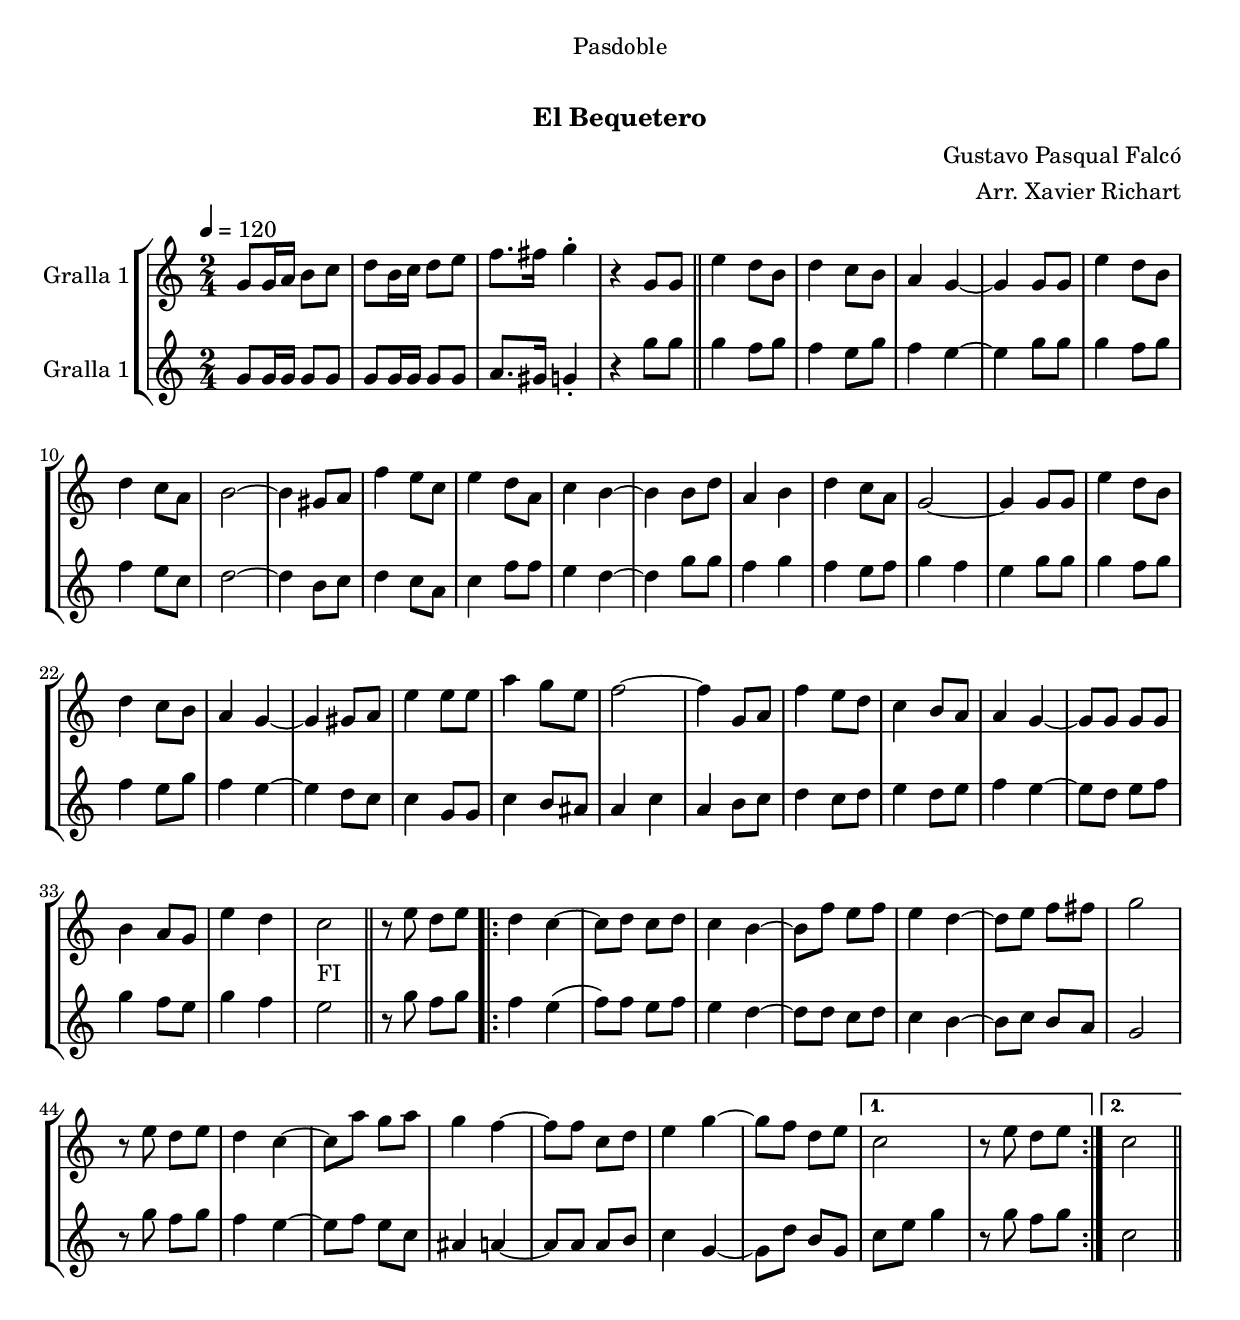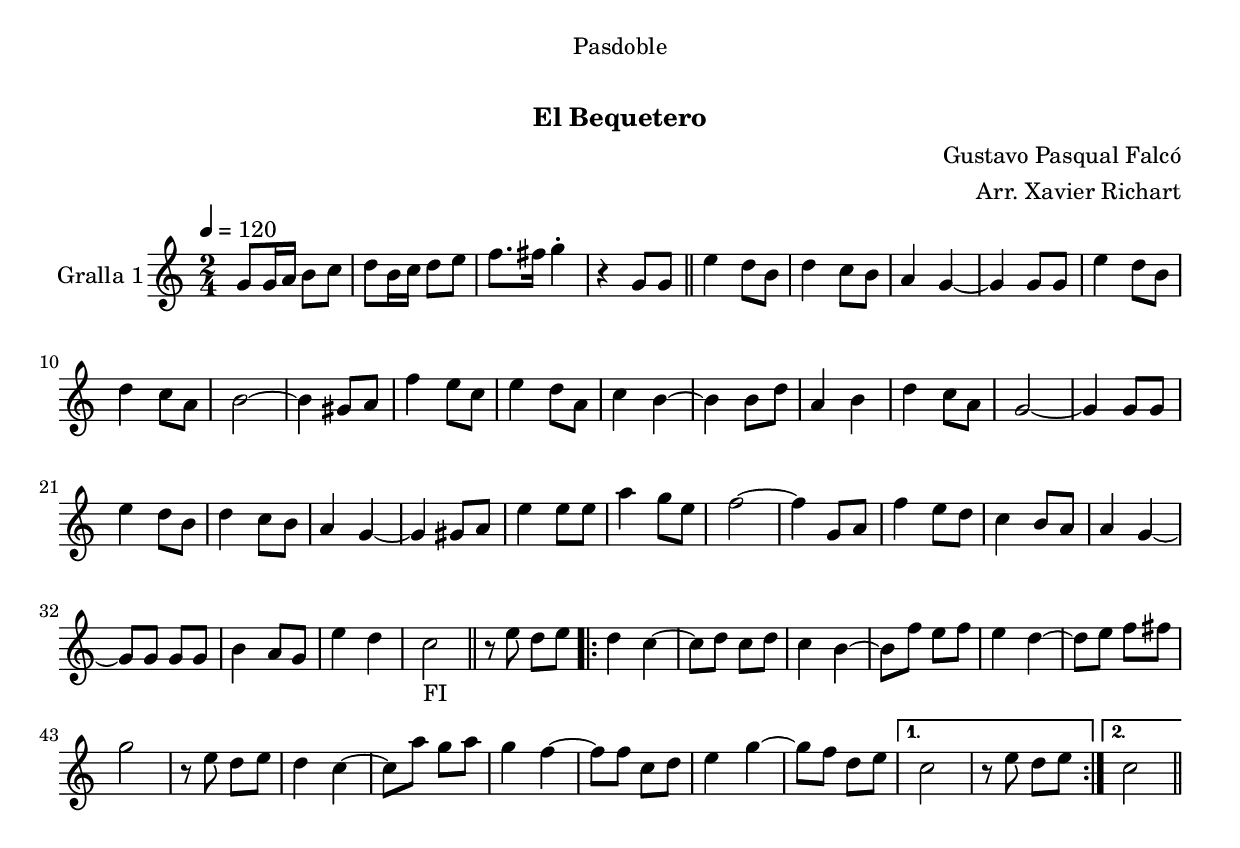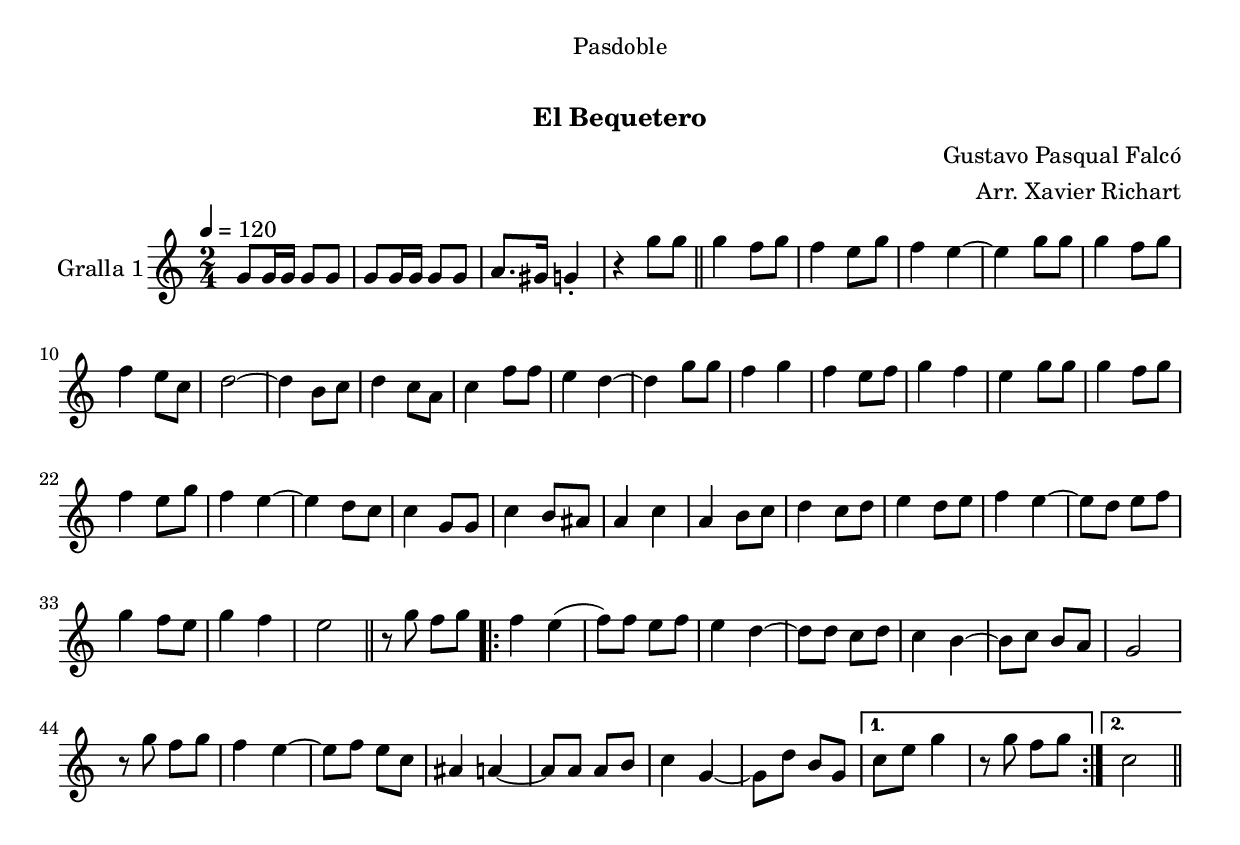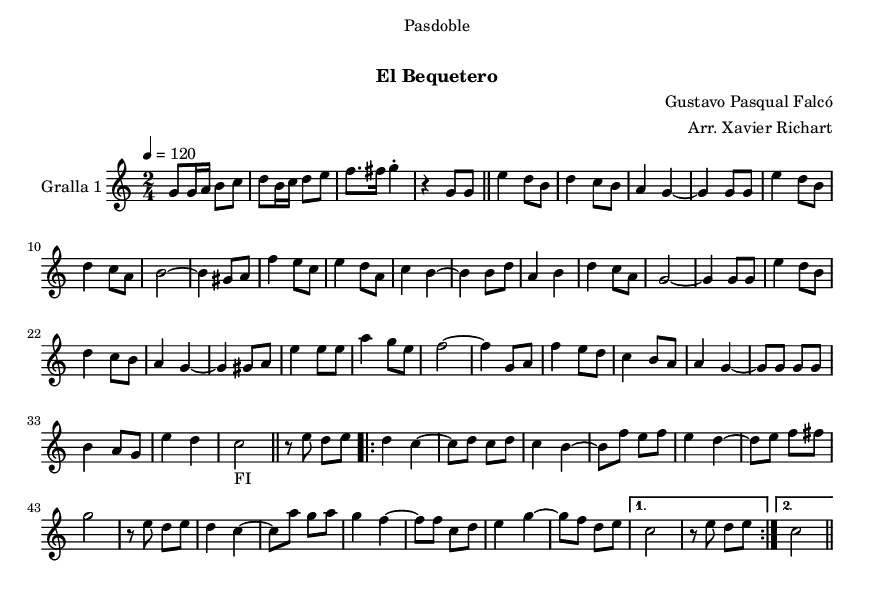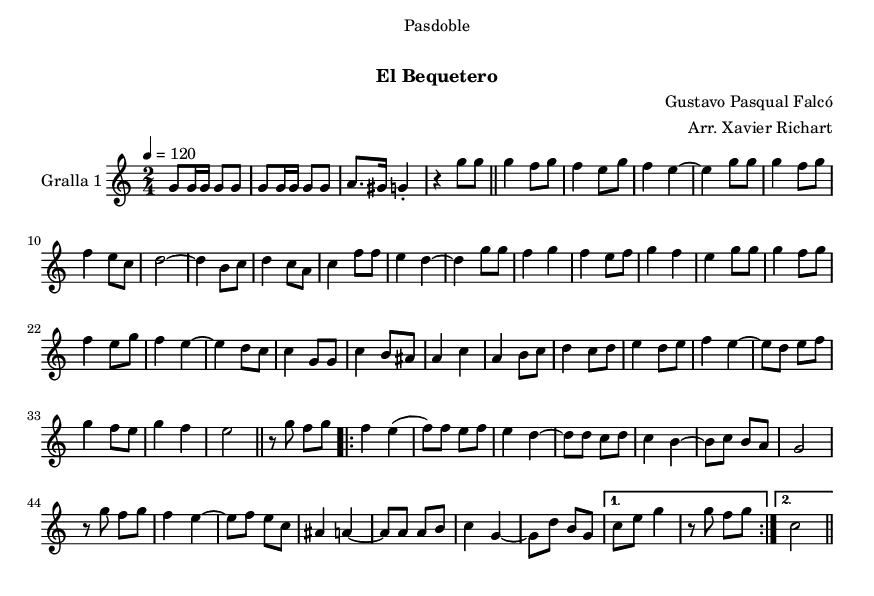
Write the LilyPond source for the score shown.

\version "2.16.0"

\header {
  dedication="Pasdoble"
  title="                  "
  subtitle="El Bequetero"
  subsubtitle=""
  poet=""
  meter=""
  piece=""
  composer="Gustavo Pasqual Falcó"
  arranger="Arr. Xavier Richart"
  opus=""
  instrument=""
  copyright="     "
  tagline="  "
}

liniaroAa =
\relative g'
{
  \tempo 4=120
  \clef treble
  \key c \major
  \time 2/4
  g8 g16 a b8 c  |
  d8 b16 c d8 e  |
  f8. fis16 g4-.  |
  r4 g,8 g  \bar "||"
  %05
  e'4 d8 b  |
  d4 c8 b  |
  a4 g ~  |
  g4 g8 g  |
  e'4 d8 b  |
  %10
  d4 c8 a  |
  b2 ~  |
  b4 gis8 a  |
  f'4 e8 c  |
  e4 d8 a  |
  %15
  c4 b ~  |
  b4 b8 d  |
  a4 b  |
  d4 c8 a  |
  g2 ~  |
  %20
  g4 g8 g  |
  e'4 d8 b  |
  d4 c8 b  |
  a4 g ~  |
  g4 gis8 a  |
  %25
  e'4 e8 e  |
  a4 g8 e  |
  f2 ~  |
  f4 g,8 a  |
  f'4 e8 d  |
  %30
  c4 b8 a  |
  a4 g ~  |
  g8 g g g  |
  b4 a8 g  |
  e'4 d  |
  %35
  c2 _"FI"  \bar "||"
  r8 e d e  |
  \repeat volta 2 { d4 c ~  |
  c8 d c d  |
  c4 b ~  |
  %40
  b8 f' e f  |
  e4 d ~  |
  d8 e f fis  |
  g2  |
  r8 e d e  |
  %45
  d4 c ~  |
  c8 a' g a  |
  g4 f ~  |
  f8 f c d  |
  e4 g ~  |
  %50
  g8 f d e }
  \alternative { { c2  |
  r8 e d e }
  { c2 } } \bar "||"
}

liniaroAb =
\relative g'
{
  \tempo 4=120
  \clef treble
  \key c \major
  \time 2/4
  g8 g16 g g8 g  |
  g8 g16 g g8 g  |
  a8. gis16 g4-.  |
  r4 g'8 g  \bar "||"
  %05
  g4 f8 g  |
  f4 e8 g  |
  f4 e ~  |
  e4 g8 g  |
  g4 f8 g  |
  %10
  f4 e8 c  |
  d2 ~  |
  d4 b8 c  |
  d4 c8 a  |
  c4 f8 f  |
  %15
  e4 d ~  |
  d4 g8 g  |
  f4 g  |
  f4 e8 f  |
  g4 f  |
  %20
  e4 g8 g  |
  g4 f8 g  |
  f4 e8 g  |
  f4 e ~  |
  e4 d8 c  |
  %25
  c4 g8 g  |
  c4 b8 ais  |
  a4 c  |
  a4 b8 c  |
  d4 c8 d  |
  %30
  e4 d8 e  |
  f4 e ~  |
  e8 d e f  |
  g4 f8 e  |
  g4 f  |
  %35
  e2  \bar "||"
  r8 g f g  |
  \repeat volta 2 { f4 e (  |
  f8 ) f e f  |
  e4 d ~  |
  %40
  d8 d c d  |
  c4 b ~  |
  b8 c b a  |
  g2  |
  r8 g' f g  |
  %45
  f4 e ~  |
  e8 f e c  |
  ais4 a ~  |
  a8 a a b  |
  c4 g ~  |
  %50
  g8 d' b g }
  \alternative { { c8 e g4  |
  r8 g f g }
  { c,2 } } \bar "||"
}

\book {

\paper {
  print-page-number = false
}

\bookpart {
  \score {
    \new StaffGroup {
      \override Score.RehearsalMark #'self-alignment-X = #LEFT
      <<
        \new Staff \with {instrumentName = #"Gralla 1" } \liniaroAa
        \new Staff \with {instrumentName = #"Gralla 1" } \liniaroAb
      >>
    }
    \layout {}
  }\score { \unfoldRepeats
    \new StaffGroup {
      \override Score.RehearsalMark #'self-alignment-X = #LEFT
      <<
        \new Staff \with {instrumentName = #"Gralla 1" } \liniaroAa
        \new Staff \with {instrumentName = #"Gralla 1" } \liniaroAb
      >>
    }
    \midi {}
  }
}

\bookpart {
  \header {}
  \score {
    \new StaffGroup {
      \override Score.RehearsalMark #'self-alignment-X = #LEFT
      <<
        \new Staff \with {instrumentName = #"Gralla 1" } \liniaroAa
      >>
    }
    \layout {}
  }\score { \unfoldRepeats
    \new StaffGroup {
      \override Score.RehearsalMark #'self-alignment-X = #LEFT
      <<
        \new Staff \with {instrumentName = #"Gralla 1" } \liniaroAa
      >>
    }
    \midi {}
  }
}

\bookpart {
  \header {}
  \score {
    \new StaffGroup {
      \override Score.RehearsalMark #'self-alignment-X = #LEFT
      <<
        \new Staff \with {instrumentName = #"Gralla 1" } \liniaroAb
      >>
    }
    \layout {}
  }\score { \unfoldRepeats
    \new StaffGroup {
      \override Score.RehearsalMark #'self-alignment-X = #LEFT
      <<
        \new Staff \with {instrumentName = #"Gralla 1" } \liniaroAb
      >>
    }
    \midi {}
  }
}

}

\book {

\paper {
  print-page-number = false
  #(set-paper-size "a6landscape")
  #(layout-set-staff-size 14)
}

\bookpart {
  \header {}
  \score {
    \new StaffGroup {
      \override Score.RehearsalMark #'self-alignment-X = #LEFT
      <<
        \new Staff \with {instrumentName = #"Gralla 1" } \liniaroAa
      >>
    }
    \layout {}
  }
}

\bookpart {
  \header {}
  \score {
    \new StaffGroup {
      \override Score.RehearsalMark #'self-alignment-X = #LEFT
      <<
        \new Staff \with {instrumentName = #"Gralla 1" } \liniaroAb
      >>
    }
    \layout {}
  }
}

}

